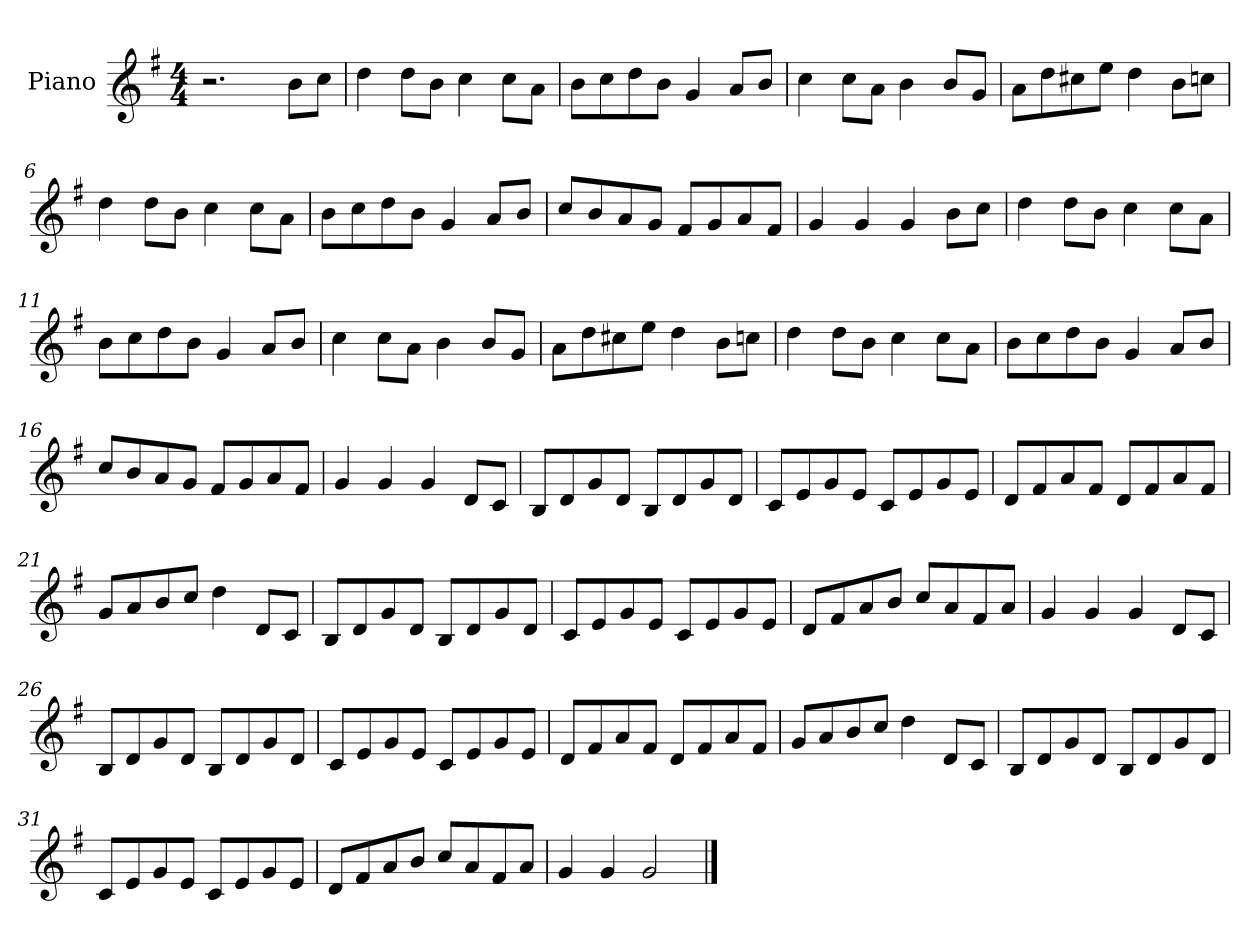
**kern
*part1
*staff1
*I"Piano
*I'Pno
*clefG2
*k[f#]
*M4/4
=1
2.r
8b\L
8cc\J
=2
4dd\
8dd\L
8b\J
4cc\
8cc\L
8a\J
=3
8b\L
8cc\
8dd\
8b\J
4g/
8a/L
8b/J
=4
4cc\
8cc\L
8a\J
4b\
8b/L
8g/J
=5
8a\L
8dd\
8cc#X\
8ee\J
4dd\
8b\L
8ccn\J
=6
4dd\
8dd\L
8b\J
4cc\
8cc\L
8a\J
=7
8b\L
8cc\
8dd\
8b\J
4g/
8a/L
8b/J
=8
8cc/L
8b/
8a/
8g/J
8f#/L
8g/
8a/
8f#/J
=9
4g/
4g/
4g/
8b\L
8cc\J
=10
4dd\
8dd\L
8b\J
4cc\
8cc\L
8a\J
=11
8b\L
8cc\
8dd\
8b\J
4g/
8a/L
8b/J
=12
4cc\
8cc\L
8a\J
4b\
8b/L
8g/J
=13
8a\L
8dd\
8cc#X\
8ee\J
4dd\
8b\L
8ccn\J
=14
4dd\
8dd\L
8b\J
4cc\
8cc\L
8a\J
=15
8b\L
8cc\
8dd\
8b\J
4g/
8a/L
8b/J
=16
8cc/L
8b/
8a/
8g/J
8f#/L
8g/
8a/
8f#/J
=17
4g/
4g/
4g/
8d/L
8c/J
=18
8B/L
8d/
8g/
8d/J
8B/L
8d/
8g/
8d/J
=19
8c/L
8e/
8g/
8e/J
8c/L
8e/
8g/
8e/J
=20
8d/L
8f#/
8a/
8f#/J
8d/L
8f#/
8a/
8f#/J
=21
8g/L
8a/
8b/
8cc/J
4dd\
8d/L
8c/J
=22
8B/L
8d/
8g/
8d/J
8B/L
8d/
8g/
8d/J
=23
8c/L
8e/
8g/
8e/J
8c/L
8e/
8g/
8e/J
=24
8d/L
8f#/
8a/
8b/J
8cc/L
8a/
8f#/
8a/J
=25
4g/
4g/
4g/
8d/L
8c/J
=26
8B/L
8d/
8g/
8d/J
8B/L
8d/
8g/
8d/J
=27
8c/L
8e/
8g/
8e/J
8c/L
8e/
8g/
8e/J
=28
8d/L
8f#/
8a/
8f#/J
8d/L
8f#/
8a/
8f#/J
=29
8g/L
8a/
8b/
8cc/J
4dd\
8d/L
8c/J
=30
8B/L
8d/
8g/
8d/J
8B/L
8d/
8g/
8d/J
=31
8c/L
8e/
8g/
8e/J
8c/L
8e/
8g/
8e/J
=32
8d/L
8f#/
8a/
8b/J
8cc/L
8a/
8f#/
8a/J
=33
4g/
4g/
2g/
==
*-
